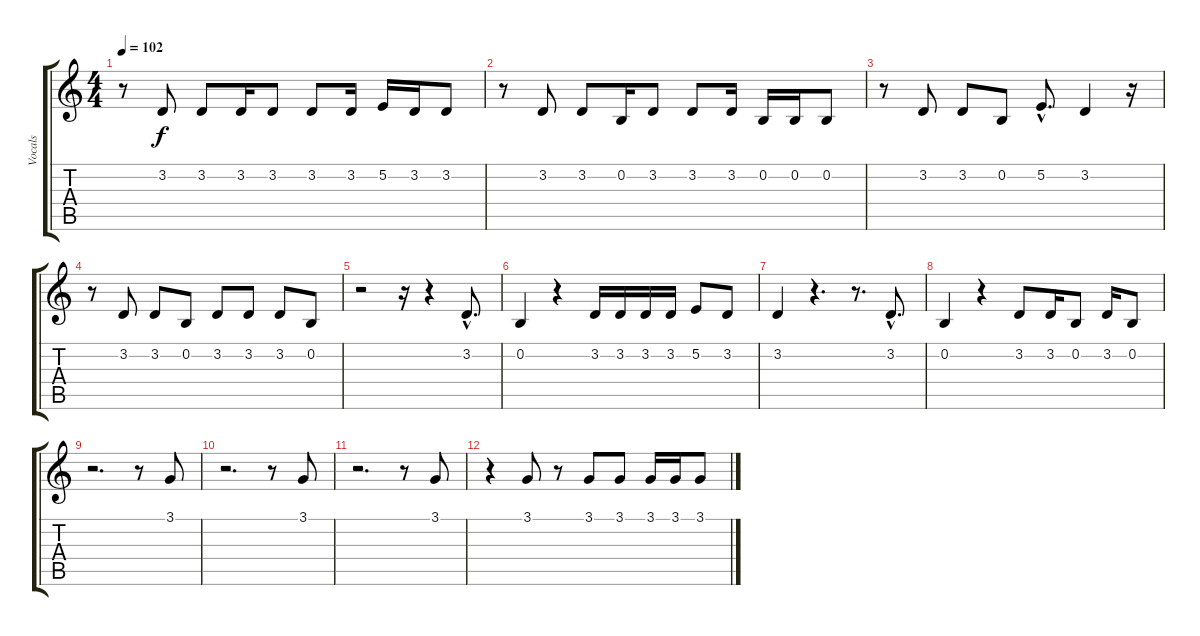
\track ("Vocals" "Vocals") {instrument altosax}
\staff {score tabs}
\tuning (E4 B3 G3 D3 A2 E2) {hide}
\ts (4 4)
\tempo 102
\clef g2
\ks c
r.8{dy f} 3.2.8 3.2.8 3.2.16 3.2.8 3.2.8 3.2.16 5.2.16 3.2.16 3.2.8 |
r.8 3.2.8 3.2.8 0.2.16 3.2.8 3.2.8 3.2.16 0.2.16 0.2.16 0.2.8 |
r.8 3.2.8 3.2.8 0.2.8 5.2{hac}.8{d} 3.2.4 r.16 |
r.8 3.2.8 3.2.8 0.2.8 3.2.8 3.2.8 3.2.8 0.2.8 |
r.2 r.16 r.4 3.2{hac}.8{d} |
0.2.4 r.4 3.2.16 3.2.16 3.2.16 3.2.16 5.2.8 3.2.8 |
3.2.4 r.4{d} r.8{d} 3.2{hac}.8{d} |
0.2.4 r.4 3.2.8 3.2.16 0.2.8 3.2.16 0.2.8 |
r.2{d} r.8 3.1.8 |
r.2{d} r.8 3.1.8 |
r.2{d} r.8 3.1.8 |
r.4 3.1.8 r.8 3.1.8 3.1.8 3.1.16 3.1.16 3.1.8
